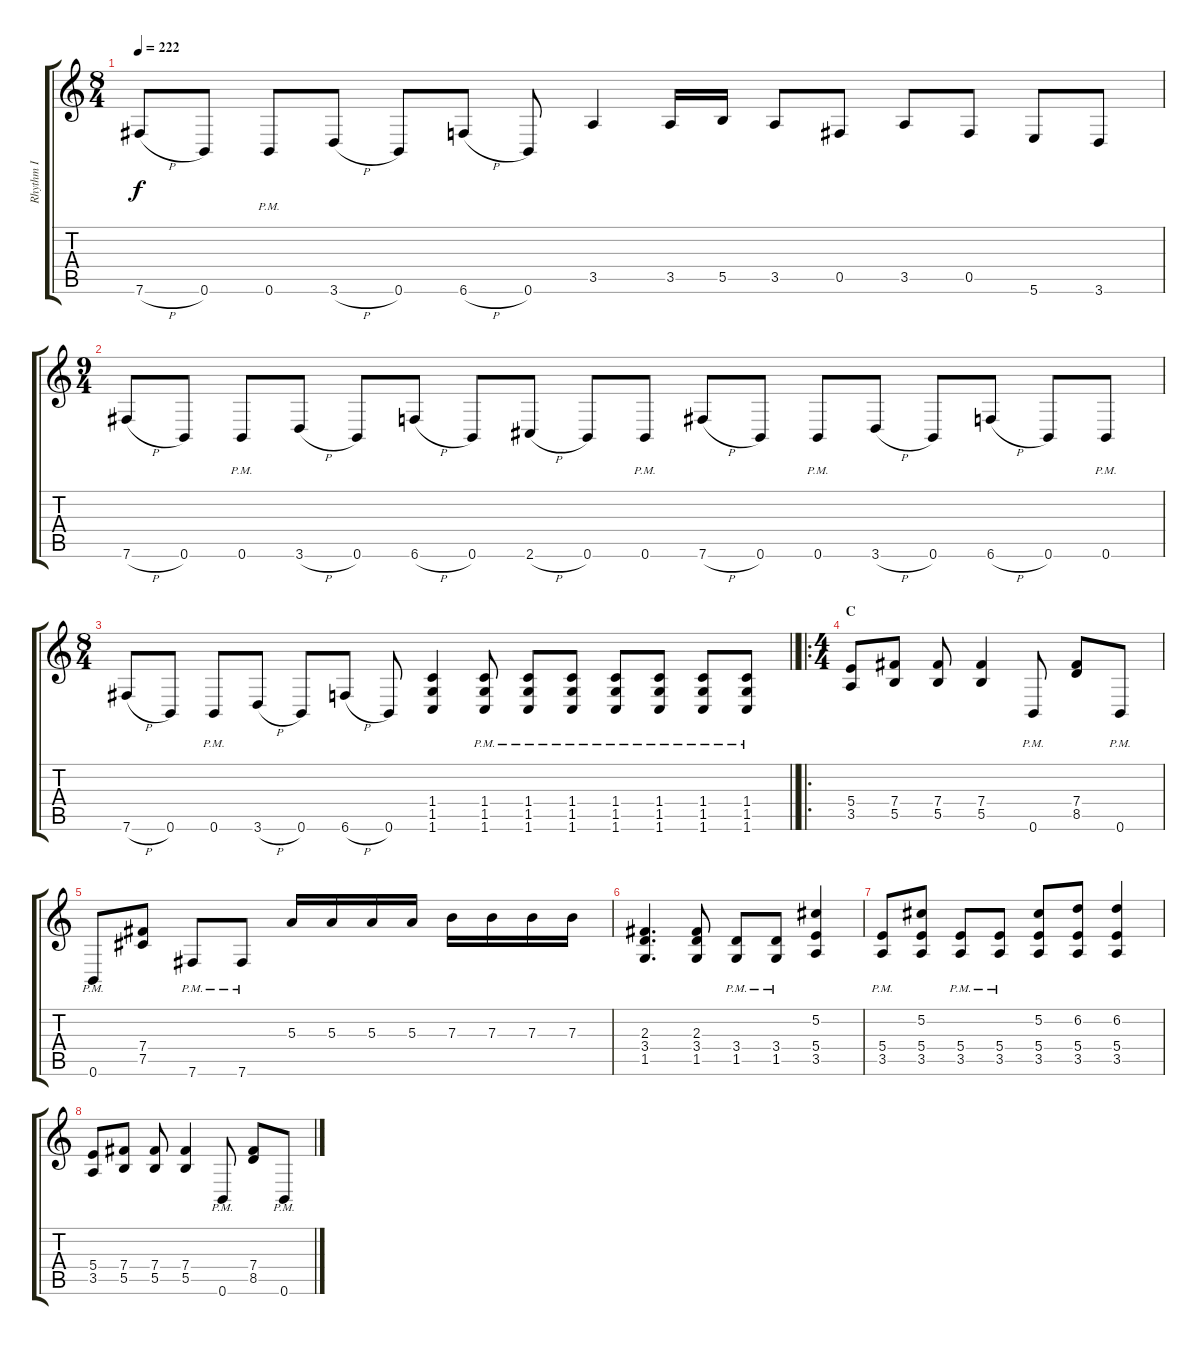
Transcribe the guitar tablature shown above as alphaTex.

\track ("Rhythm I" "Rhythm I") {instrument distortionguitar}
\staff {score tabs}
\tuning (Db4 Ab3 E3 B2 Gb2 B1) {hide}
\ts (8 4)
\tempo 222
\clef g2
\ks c
7.6{h}.8{dy f} 0.6.8 0.6{pm}.8 3.6{h}.8 0.6.8 6.6{h}.8 0.6.8 3.5.4 3.5.16 5.5.16 3.5.8 0.5.8 3.5.8 0.5.8 5.6.8 3.6.8 |
\ts (9 4)
7.6{h}.8 0.6.8 0.6{pm}.8 3.6{h}.8 0.6.8 6.6{h}.8 0.6.8 2.6{h}.8 0.6.8 0.6{pm}.8 7.6{h}.8 0.6.8 0.6{pm}.8 3.6{h}.8 0.6.8 6.6{h}.8 0.6.8 0.6{pm}.8 |
\ts (8 4)
\barLineRight lightlight
7.6{h}.8 0.6.8 0.6{pm}.8 3.6{h}.8 0.6.8 6.6{h}.8 0.6.8 (1.4 1.5 1.6).4 (1.4{pm} 1.5{pm} 1.6{pm}).8 (1.4{pm} 1.5{pm} 1.6{pm}).8 (1.4{pm} 1.5{pm} 1.6{pm}).8 (1.4{pm} 1.5{pm} 1.6{pm}).8 (1.4{pm} 1.5{pm} 1.6{pm}).8 (1.4{pm} 1.5{pm} 1.6{pm}).8 (1.4{pm} 1.5{pm} 1.6{pm}).8 |
\ro
\ts (4 4)
\section ("" "C")
(5.4 3.5).8 (7.4 5.5).8 (7.4 5.5).8 (7.4 5.5).4 0.6{pm}.8 (7.4 8.5).8 0.6{pm}.8 |
0.6{pm}.8 (7.4 7.5).8 7.6{pm}.8 7.6{pm}.8 5.3.16 5.3.16 5.3.16 5.3.16 7.3.16 7.3.16 7.3.16 7.3.16 |
(2.3 3.4 1.5).4{d} (2.3 3.4 1.5).8 (3.4{pm} 1.5{pm}).8 (3.4{pm} 1.5{pm}).8 (5.2 5.4 3.5).4 |
(5.4{pm} 3.5{pm}).8 (5.2 5.4 3.5).8 (5.4{pm} 3.5{pm}).8 (5.4{pm} 3.5{pm}).8 (5.2 5.4 3.5).8 (6.2 5.4 3.5).8 (6.2 5.4 3.5).4 |
(5.4 3.5).8 (7.4 5.5).8 (7.4 5.5).8 (7.4 5.5).4 0.6{pm}.8 (7.4 8.5).8 0.6{pm}.8
